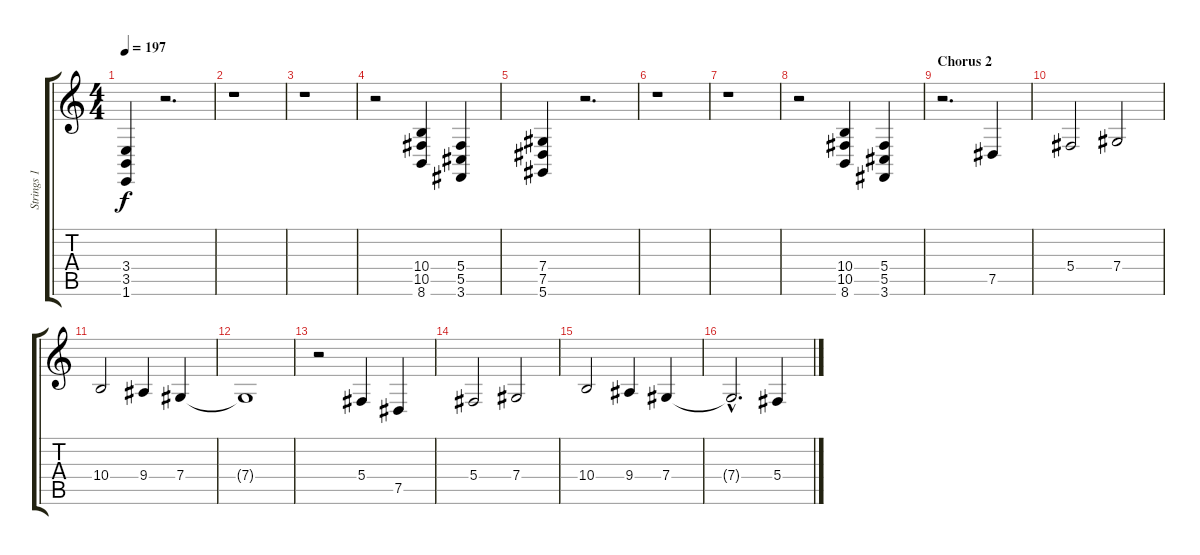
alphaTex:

\track ("Strings 1" "Strings 1") {instrument stringensemble1}
\staff {score tabs}
\tuning (Eb4 Bb3 Gb3 Db3 Ab2 Eb2) {hide}
\ts (4 4)
\tempo 197
\clef g2
\ks c
(3.4 3.5 1.6).4{dy f} r.2{d} |
r.1 |
r.1 |
r.2 (10.4 10.5 8.6).4 (5.4 5.5 3.6).4 |
(7.4 7.5 5.6).4 r.2{d} |
r.1 |
r.1 |
r.2 (10.4 10.5 8.6).4 (5.4 5.5 3.6).4 |
\section ("" "Chorus 2")
r.2{d volume 13} 7.5.4 |
5.4.2 7.4.2 |
10.4.2 9.4.4 7.4.4 |
7.4{t}.1 |
r.2 5.4.4 7.5.4 |
5.4.2 7.4.2 |
10.4.2 9.4.4 7.4.4 |
7.4{hac t}.2{d} 5.4.4
